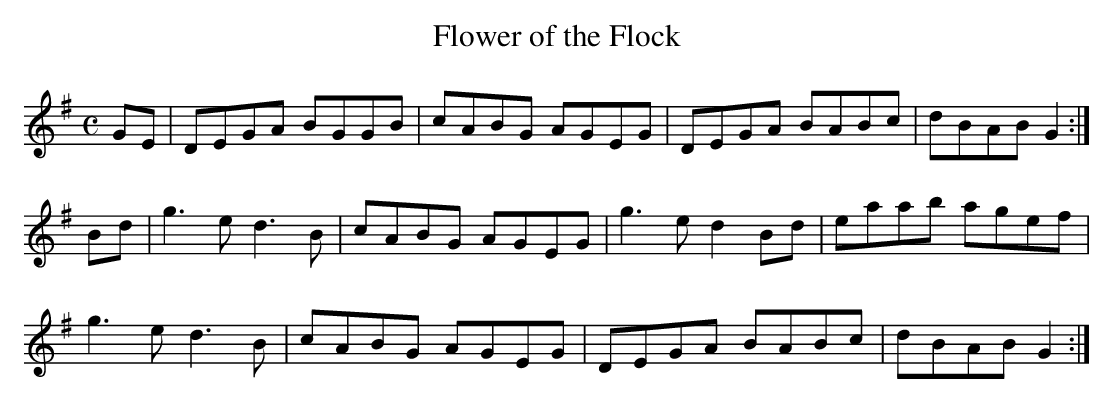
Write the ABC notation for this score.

X:1
T:Flower of the Flock
M:C
L:1/8
K:G Major
GE|DEGA BGGB|cABG AGEG|DEGA BABc|dBAB G2:|!
Bd|g3e d3B|cABG AGEG|g3e d2Bd|eaab agef|!
g3e d3B|cABG AGEG|DEGA BABc|dBAB G2:|!
